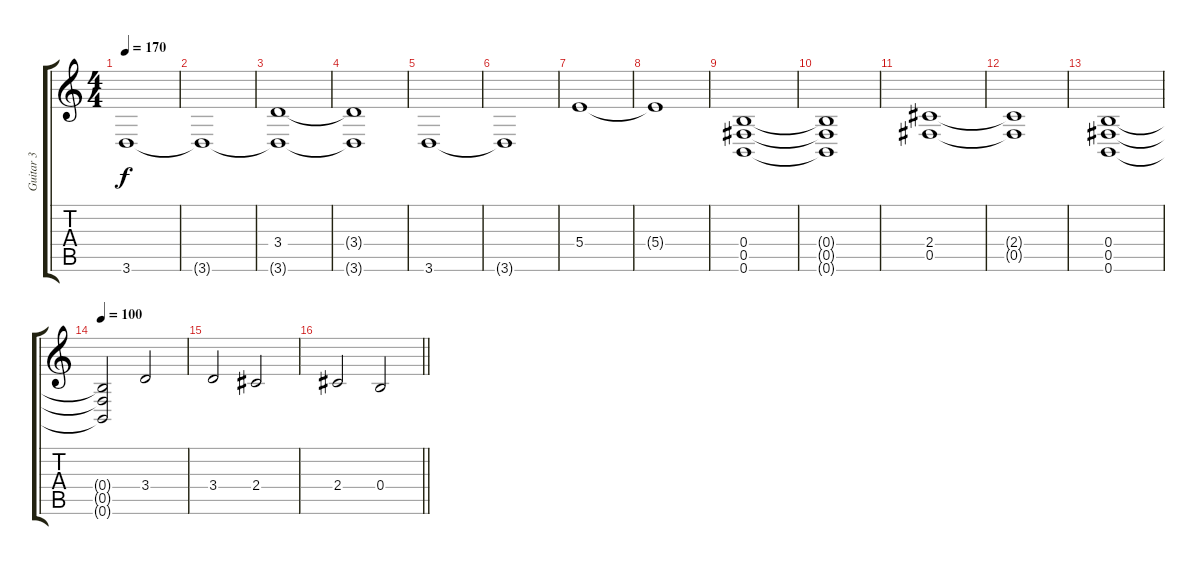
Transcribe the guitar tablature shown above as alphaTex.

\track ("Guitar 3" "Guitar 3") {instrument overdrivenguitar}
\staff {score tabs}
\tuning (Db4 Ab3 E3 B2 Gb2 B1) {hide}
\ts (4 4)
\tempo 170
\clef g2
\ks c
3.6.1{dy f} |
3.6{t}.1 |
(3.4 3.6{t}).1 |
(3.4{t} 3.6{t}).1 |
3.6.1 |
3.6{t}.1 |
5.4.1 |
5.4{t}.1 |
(0.4 0.5 0.6).1 |
(0.4{t} 0.5{t} 0.6{t}).1 |
(2.4 0.5).1 |
(2.4{t} 0.5{t}).1 |
(0.4 0.5 0.6).1 |
\tempo 100
(0.4{t} 0.5{t} 0.6{t}).2 3.4.2 |
3.4.2 2.4.2 |
\barLineRight lightlight
2.4.2 0.4.2
